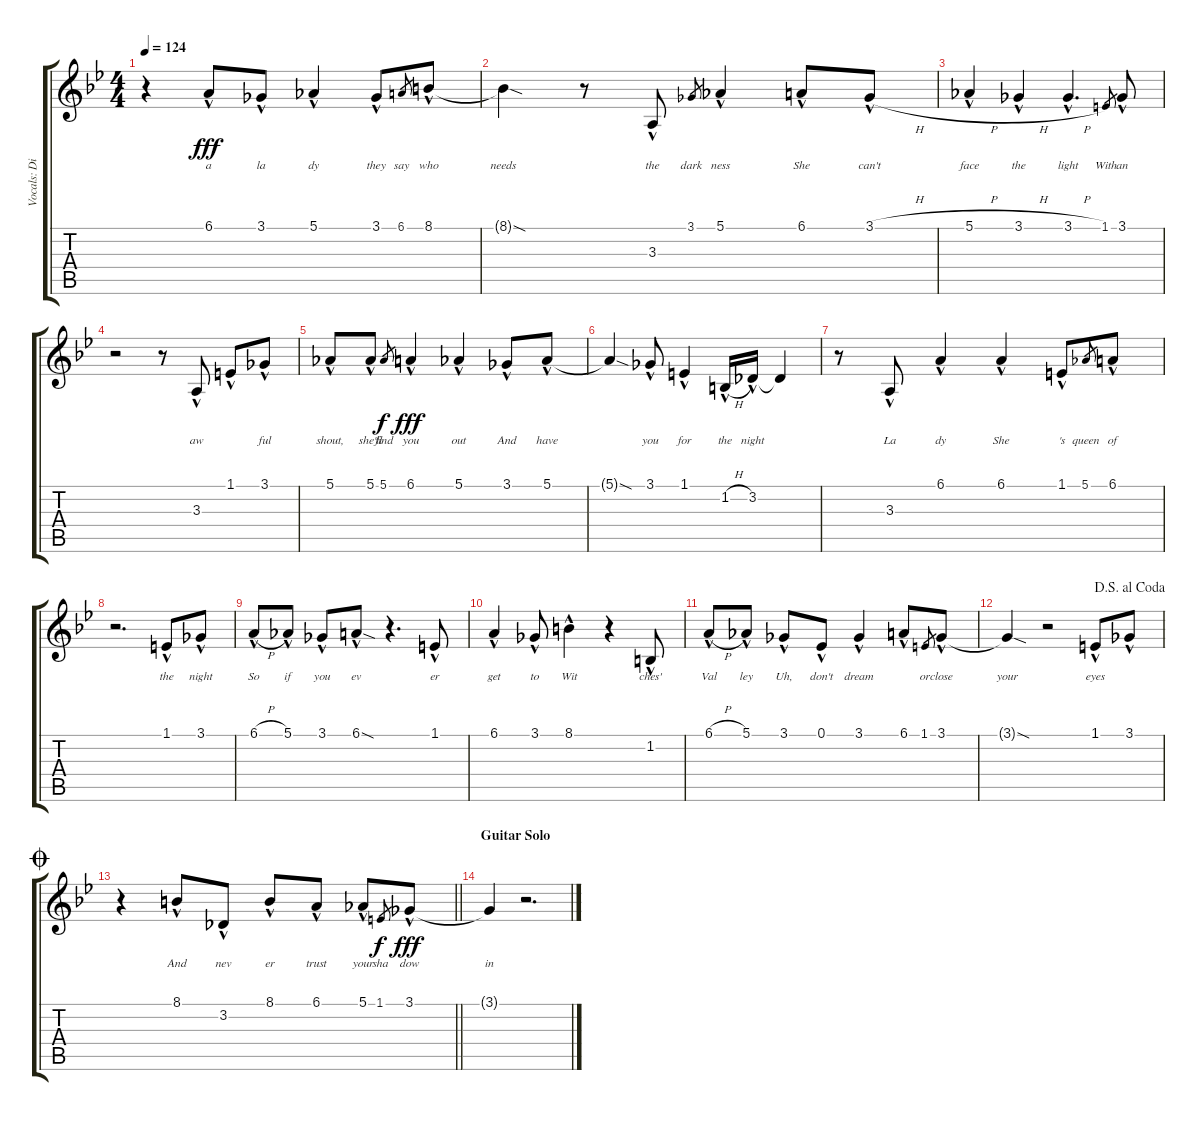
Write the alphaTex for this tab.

\track ("Vocals: Dio" "Vocals: Di") {instrument lead2sawtooth}
\staff {score tabs}
\tuning (Eb4 Bb3 Gb3 Db3 Ab2 Eb2) {hide}
\ts (4 4)
\tempo 124
\clef g2
\ks bb
r.4{dy fff} 6.1{hac}.8{lyrics (0 "a") lyrics (1 "") lyrics (2 "") lyrics (3 "") lyrics (4 "")} 3.1{hac}.8{lyrics (0 "la") lyrics (1 "") lyrics (2 "") lyrics (3 "") lyrics (4 "")} 5.1{hac}.4{lyrics (0 "dy") lyrics (1 "") lyrics (2 "") lyrics (3 "") lyrics (4 "")} 3.1{hac}.8{lyrics (0 "they") lyrics (1 "") lyrics (2 "") lyrics (3 "") lyrics (4 "")} 6.1.8{lyrics (0 "say") lyrics (1 "") lyrics (2 "") lyrics (3 "") lyrics (4 "") gr} 8.1{hac}.8{lyrics (0 "who") lyrics (1 "") lyrics (2 "") lyrics (3 "") lyrics (4 "")} |
8.1{sod t}.4{lyrics (0 "needs") lyrics (1 "") lyrics (2 "") lyrics (3 "") lyrics (4 "")} r.8 3.3{hac}.8{lyrics (0 "the") lyrics (1 "") lyrics (2 "") lyrics (3 "") lyrics (4 "")} 3.1.8{lyrics (0 "dark") lyrics (1 "") lyrics (2 "") lyrics (3 "") lyrics (4 "") gr} 5.1{hac}.4{lyrics (0 "ness") lyrics (1 "") lyrics (2 "") lyrics (3 "") lyrics (4 "")} 6.1{hac}.8{lyrics (0 "She") lyrics (1 "") lyrics (2 "") lyrics (3 "") lyrics (4 "")} 3.1{h hac}.8{lyrics (0 "can't") lyrics (1 "") lyrics (2 "") lyrics (3 "") lyrics (4 "")} |
5.1{h hac}.4{lyrics (0 "face") lyrics (1 "") lyrics (2 "") lyrics (3 "") lyrics (4 "")} 3.1{h hac}.4{lyrics (0 "the") lyrics (1 "") lyrics (2 "") lyrics (3 "") lyrics (4 "")} 3.1{h hac}.4{d lyrics (0 "light") lyrics (1 "") lyrics (2 "") lyrics (3 "") lyrics (4 "")} 1.1.8{lyrics (0 "With") lyrics (1 "") lyrics (2 "") lyrics (3 "") lyrics (4 "") gr} 3.1{hac}.8{lyrics (0 "an") lyrics (1 "") lyrics (2 "") lyrics (3 "") lyrics (4 "")} |
r.2 r.8 3.3{hac}.8{lyrics (0 "aw") lyrics (1 "") lyrics (2 "") lyrics (3 "") lyrics (4 "")} 1.1{hac}.8{lyrics (0 "") lyrics (1 "") lyrics (2 "") lyrics (3 "") lyrics (4 "")} 3.1{hac}.8{lyrics (0 "ful") lyrics (1 "") lyrics (2 "") lyrics (3 "") lyrics (4 "")} |
5.1{hac}.8{lyrics (0 "shout,") lyrics (1 "") lyrics (2 "") lyrics (3 "") lyrics (4 "")} 5.1{hac}.8{lyrics (0 "she'll") lyrics (1 "") lyrics (2 "") lyrics (3 "") lyrics (4 "")} 5.1.8{lyrics (0 "find") lyrics (1 "") lyrics (2 "") lyrics (3 "") lyrics (4 "") gr dy f} 6.1{hac}.4{lyrics (0 "you") lyrics (1 "") lyrics (2 "") lyrics (3 "") lyrics (4 "") dy fff} 5.1{hac}.4{lyrics (0 "out") lyrics (1 "") lyrics (2 "") lyrics (3 "") lyrics (4 "")} 3.1{hac}.8{lyrics (0 "And") lyrics (1 "") lyrics (2 "") lyrics (3 "") lyrics (4 "")} 5.1{hac}.8{lyrics (0 "have") lyrics (1 "") lyrics (2 "") lyrics (3 "") lyrics (4 "")} |
5.1{sod t}.4{lyrics (0 "") lyrics (1 "") lyrics (2 "") lyrics (3 "") lyrics (4 "")} 3.1{hac}.8{lyrics (0 "you") lyrics (1 "") lyrics (2 "") lyrics (3 "") lyrics (4 "")} 1.1{hac}.4{lyrics (0 "for") lyrics (1 "") lyrics (2 "") lyrics (3 "") lyrics (4 "")} 1.2{h hac}.16{lyrics (0 "the") lyrics (1 "") lyrics (2 "") lyrics (3 "") lyrics (4 "")} 3.2{hac}.16{lyrics (0 "night") lyrics (1 "") lyrics (2 "") lyrics (3 "") lyrics (4 "")} 3.2{t}.4{lyrics (0 "") lyrics (1 "") lyrics (2 "") lyrics (3 "") lyrics (4 "")} |
r.8 3.3{hac}.8{lyrics (0 "La") lyrics (1 "") lyrics (2 "") lyrics (3 "") lyrics (4 "")} 6.1{hac}.4{lyrics (0 "dy") lyrics (1 "") lyrics (2 "") lyrics (3 "") lyrics (4 "")} 6.1{hac}.4{lyrics (0 "She") lyrics (1 "") lyrics (2 "") lyrics (3 "") lyrics (4 "")} 1.1{hac}.8{lyrics (0 "'s") lyrics (1 "") lyrics (2 "") lyrics (3 "") lyrics (4 "")} 5.1.8{lyrics (0 "queen") lyrics (1 "") lyrics (2 "") lyrics (3 "") lyrics (4 "") gr} 6.1{hac}.8{lyrics (0 "of") lyrics (1 "") lyrics (2 "") lyrics (3 "") lyrics (4 "")} |
r.2{d} 1.1{hac}.8{lyrics (0 "the") lyrics (1 "") lyrics (2 "") lyrics (3 "") lyrics (4 "")} 3.1{hac}.8{lyrics (0 "night") lyrics (1 "") lyrics (2 "") lyrics (3 "") lyrics (4 "")} |
6.1{h hac}.8{lyrics (0 "So") lyrics (1 "") lyrics (2 "") lyrics (3 "") lyrics (4 "")} 5.1{hac}.8{lyrics (0 "if") lyrics (1 "") lyrics (2 "") lyrics (3 "") lyrics (4 "")} 3.1{hac}.8{lyrics (0 "you") lyrics (1 "") lyrics (2 "") lyrics (3 "") lyrics (4 "")} 6.1{sod hac}.8{lyrics (0 "ev") lyrics (1 "") lyrics (2 "") lyrics (3 "") lyrics (4 "")} r.4{d} 1.1{hac}.8{lyrics (0 "er") lyrics (1 "") lyrics (2 "") lyrics (3 "") lyrics (4 "")} |
6.1{hac}.4{lyrics (0 "get") lyrics (1 "") lyrics (2 "") lyrics (3 "") lyrics (4 "")} 3.1{hac}.8{lyrics (0 "to") lyrics (1 "") lyrics (2 "") lyrics (3 "") lyrics (4 "")} 8.1{hac}.4{lyrics (0 "Wit") lyrics (1 "") lyrics (2 "") lyrics (3 "") lyrics (4 "")} r.4 1.2{hac}.8{lyrics (0 "ches'") lyrics (1 "") lyrics (2 "") lyrics (3 "") lyrics (4 "")} |
6.1{h hac}.8{lyrics (0 "Val") lyrics (1 "") lyrics (2 "") lyrics (3 "") lyrics (4 "")} 5.1{hac}.8{lyrics (0 "ley") lyrics (1 "") lyrics (2 "") lyrics (3 "") lyrics (4 "")} 3.1{hac}.8{lyrics (0 "Uh,") lyrics (1 "") lyrics (2 "") lyrics (3 "") lyrics (4 "")} 0.1{hac}.8{lyrics (0 "don't") lyrics (1 "") lyrics (2 "") lyrics (3 "") lyrics (4 "")} 3.1{hac}.4{lyrics (0 "dream") lyrics (1 "") lyrics (2 "") lyrics (3 "") lyrics (4 "")} 6.1{hac}.8{lyrics (0 "") lyrics (1 "") lyrics (2 "") lyrics (3 "") lyrics (4 "")} 1.1.8{lyrics (0 "or") lyrics (1 "") lyrics (2 "") lyrics (3 "") lyrics (4 "") gr} 3.1{hac}.8{lyrics (0 "close") lyrics (1 "") lyrics (2 "") lyrics (3 "") lyrics (4 "")} |
\jump dalsegnoalcoda
3.1{sod t}.4{lyrics (0 "your") lyrics (1 "") lyrics (2 "") lyrics (3 "") lyrics (4 "")} r.2 1.1{hac}.8{lyrics (0 "eyes") lyrics (1 "") lyrics (2 "") lyrics (3 "") lyrics (4 "")} 3.1{hac}.8{lyrics (0 "") lyrics (1 "") lyrics (2 "") lyrics (3 "") lyrics (4 "")} |
\jump coda
\barLineRight lightlight
r.4 8.1{hac}.8{lyrics (0 "And") lyrics (1 "") lyrics (2 "") lyrics (3 "") lyrics (4 "")} 3.2{hac}.8{lyrics (0 "nev") lyrics (1 "") lyrics (2 "") lyrics (3 "") lyrics (4 "")} 8.1{hac}.8{lyrics (0 "er") lyrics (1 "") lyrics (2 "") lyrics (3 "") lyrics (4 "")} 6.1{hac}.8{lyrics (0 "trust") lyrics (1 "") lyrics (2 "") lyrics (3 "") lyrics (4 "")} 5.1{hac}.8{lyrics (0 "your") lyrics (1 "") lyrics (2 "") lyrics (3 "") lyrics (4 "")} 1.1.8{lyrics (0 "sha") lyrics (1 "") lyrics (2 "") lyrics (3 "") lyrics (4 "") gr dy f} 3.1{hac}.8{lyrics (0 "dow") lyrics (1 "") lyrics (2 "") lyrics (3 "") lyrics (4 "") dy fff} |
\section ("" "Guitar Solo")
3.1{t}.4{lyrics (0 "in") lyrics (1 "") lyrics (2 "") lyrics (3 "") lyrics (4 "")} r.2{d}
